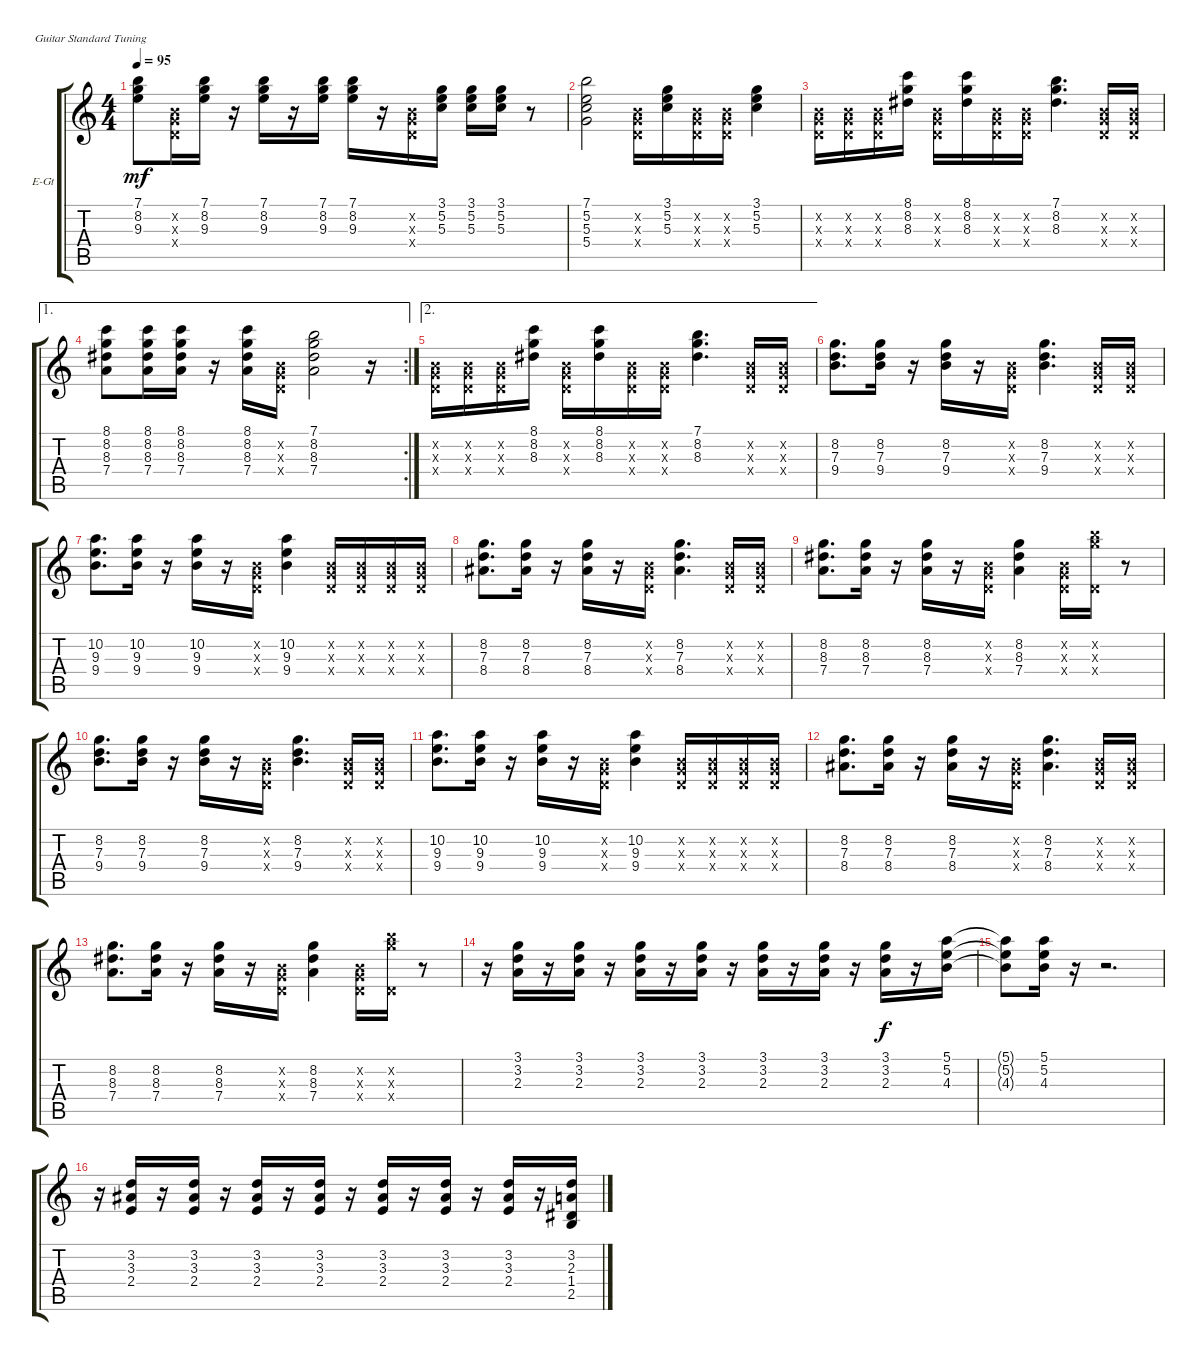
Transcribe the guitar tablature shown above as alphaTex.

\defaultSystemsLayout 4
\bracketExtendMode groupsimilarinstruments
\firstSystemTrackNameOrientation horizontal
\otherSystemsTrackNameOrientation horizontal
\track ("Guitare rythmique " "E-Gt") {instrument electricguitarclean}
\staff {score tabs}
\tuning (E4 B3 G3 D3 A2 E2)
\ts (4 4)
\tempo 95
\clef g2
\scale
0.333333
\ks c
(7.1 8.2 9.3).8{dy mf} (0.4{x} 0.3{x} 0.2{x}).16 (7.1 8.2 9.3).16 r.16 (7.1 8.2 9.3).16 r.16 (9.3 8.2 7.1).16 (7.1 8.2 9.3).16 r.16 (0.3{x} 0.2{x} 0.4{x}).16 (5.2 5.3 3.1).16 (5.2 5.3 3.1).16 (5.2 5.3 3.1).16 r.8 |
\scale
0.333333 (5.4 5.3 5.2 7.1).2 (0.4{x} 0.3{x} 0.2{x}).16 (3.1 5.2 5.3).16 (0.3{x} 0.2{x} 0.4{x}).16 (0.4{x} 0.3{x} 0.2{x}).16 (3.1 5.2 5.3).4 |
\scale
0.322917 (0.4{x} 0.3{x} 0.2{x}).16 (0.4{x} 0.3{x} 0.2{x}).16 (0.4{x} 0.3{x} 0.2{x}).16 (8.3 8.2 8.1).16 (0.4{x} 0.3{x} 0.2{x}).16 (8.3 8.2 8.1).16 (0.4{x} 0.3{x} 0.2{x}).16 (0.4{x} 0.3{x} 0.2{x}).16 (8.3 8.2 7.1).4{d} (0.4{x} 0.3{x} 0.2{x}).16 (0.4{x} 0.3{x} 0.2{x}).16 |
\ae 1
\rc 2
\scale
0.354167 (7.4 8.3 8.2 8.1).8 (7.4 8.3 8.2 8.1).16 (7.4 8.3 8.2 8.1).16 r.16 (7.4 8.3 8.2 8.1).16 (0.3{x} 0.4{x} 0.2{x}).16 (8.3 7.4 8.2 7.1).2 r.16 |
\ae 2
\scale
0.322917 (0.4{x} 0.3{x} 0.2{x}).16 (0.4{x} 0.3{x} 0.2{x}).16 (0.4{x} 0.3{x} 0.2{x}).16 (8.3 8.2 8.1).16 (0.4{x} 0.3{x} 0.2{x}).16 (8.3 8.2 8.1).16 (0.4{x} 0.3{x} 0.2{x}).16 (0.4{x} 0.3{x} 0.2{x}).16 (8.3 8.2 7.1).4{d} (0.4{x} 0.3{x} 0.2{x}).16 (0.4{x} 0.3{x} 0.2{x}).16 |
\scale
0.333333 (8.2 7.3 9.4).8{d} (8.2 7.3 9.4).16 r.16 (8.2 7.3 9.4).16 r.16 (0.3{x} 0.2{x} 0.4{x}).16 (8.2 7.3 9.4).4{d} (0.3{x} 0.2{x} 0.4{x}).16 (0.4{x} 0.3{x} 0.2{x}).16 |
\scale
0.333333 (10.2 9.3 9.4).8{d} (10.2 9.3 9.4).16 r.16 (10.2 9.3 9.4).16 r.16 (0.3{x} 0.2{x} 0.4{x}).16 (10.2 9.3 9.4).4 (0.3{x} 0.2{x} 0.4{x}).16 (0.4{x} 0.3{x} 0.2{x}).16 (0.3{x} 0.2{x} 0.4{x}).16 (0.4{x} 0.3{x} 0.2{x}).16 |
\scale
0.333333 (8.2 7.3 8.4).8{d} (8.2 7.3 8.4).16 r.16 (8.2 7.3 8.4).16 r.16 (0.3{x} 0.2{x} 0.4{x}).16 (8.2 7.3 8.4).4{d} (0.3{x} 0.2{x} 0.4{x}).16 (0.4{x} 0.3{x} 0.2{x}).16 |
\scale
0.333333 (8.2 8.3 7.4).8{d} (8.2 8.3 7.4).16 r.16 (8.2 8.3 7.4).16 r.16 (0.3{x} 0.2{x} 0.4{x}).16 (8.2 8.3 7.4).4 (0.3{x} 0.2{x} 0.4{x}).16 (12.3{x} 12.2{x} 0.4{x}).16 r.8 |
\scale
0.333333 (8.2 7.3 9.4).8{d} (8.2 7.3 9.4).16 r.16 (8.2 7.3 9.4).16 r.16 (0.3{x} 0.2{x} 0.4{x}).16 (8.2 7.3 9.4).4{d} (0.3{x} 0.2{x} 0.4{x}).16 (0.4{x} 0.3{x} 0.2{x}).16 |
\scale
0.333333 (10.2 9.3 9.4).8{d} (10.2 9.3 9.4).16 r.16 (10.2 9.3 9.4).16 r.16 (0.3{x} 0.2{x} 0.4{x}).16 (10.2 9.3 9.4).4 (0.3{x} 0.2{x} 0.4{x}).16 (0.4{x} 0.3{x} 0.2{x}).16 (0.3{x} 0.2{x} 0.4{x}).16 (0.4{x} 0.3{x} 0.2{x}).16 |
\scale
0.333333 (8.2 7.3 8.4).8{d} (8.2 7.3 8.4).16 r.16 (8.2 7.3 8.4).16 r.16 (0.3{x} 0.2{x} 0.4{x}).16 (8.2 7.3 8.4).4{d} (0.3{x} 0.2{x} 0.4{x}).16 (0.4{x} 0.3{x} 0.2{x}).16 |
\scale
0.333333 (8.2 8.3 7.4).8{d} (8.2 8.3 7.4).16 r.16 (8.2 8.3 7.4).16 r.16 (0.3{x} 0.2{x} 0.4{x}).16 (8.2 8.3 7.4).4 (0.3{x} 0.2{x} 0.4{x}).16 (12.3{x} 12.2{x} 0.4{x}).16 r.8 |
\scale
0.333333 r.16 (2.3 3.2 3.1).16 r.16 (2.3 3.2 3.1).16 r.16 (2.3 3.2 3.1).16 r.16 (2.3 3.2 3.1).16 r.16 (2.3 3.2 3.1).16 r.16 (2.3 3.2 3.1).16 r.16 (2.3 3.2 3.1).16{dy f} r.16 (4.3 5.2 5.1).16 |
\scale
0.333333 (5.1{t} 5.2{t} 4.3{t}).8 (4.3 5.2 5.1).16 r.16 r.2{d} |
\scale
0.333333 r.16 (3.3 3.2 2.4).16 r.16 (3.3 3.2 2.4).16 r.16 (3.3 3.2 2.4).16 r.16 (3.3 3.2 2.4).16 r.16 (3.3 3.2 2.4).16 r.16 (3.3 3.2 2.4).16 r.16 (3.3 3.2 2.4).16 r.16 (2.3 3.2 2.5 1.4).16
